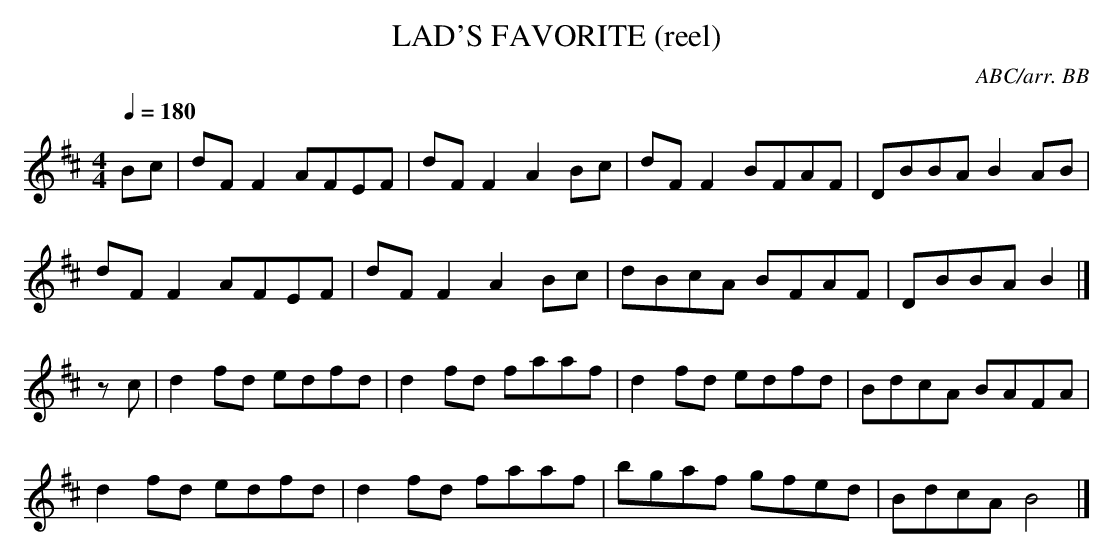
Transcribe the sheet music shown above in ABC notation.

X:1
T:LAD'S FAVORITE (reel)
C:ABC/arr. BB
Q:1/4=180
M:4/4
L:1/8
K:D
Bc|dFF2 AFEF|dFF2 A2Bc|dFF2 BFAF|DBBA B2AB|
dF F2 AFEF|dF F2 A2 Bc|dBcA BFAF|DBBA B2|]
zc|d2 fd edfd|d2 fd faaf|d2 fd edfd|BdcA BAFA|
d2 fd edfd|d2 fd faaf|bgaf gfed|BdcA B4|]
